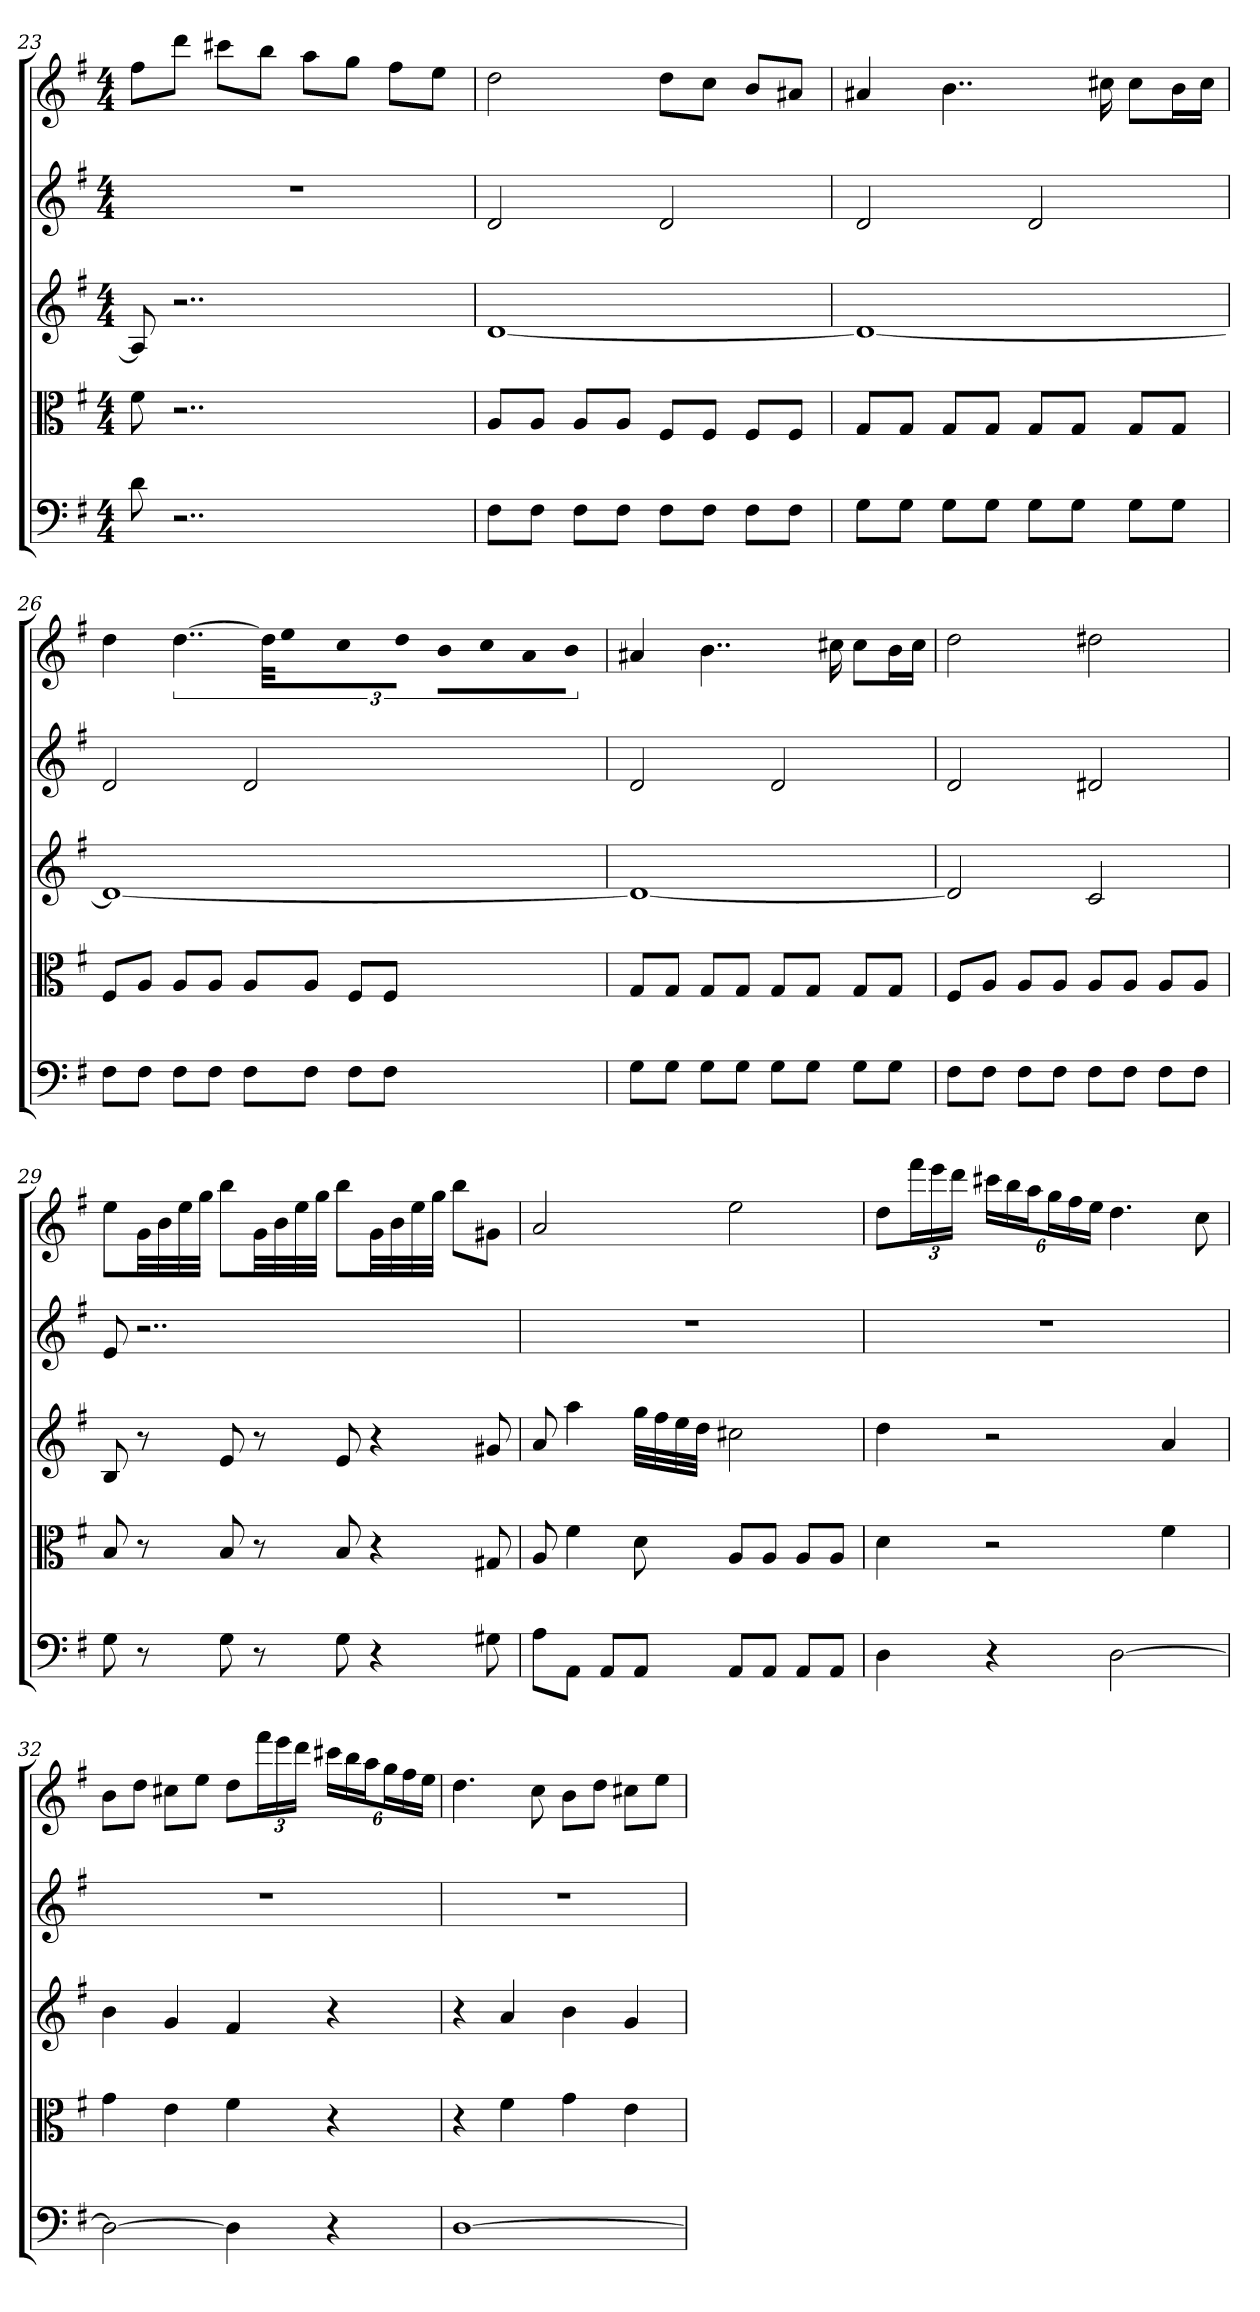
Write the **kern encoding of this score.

**kern	**kern	**kern	**kern	**kern
*part5	*part4	*part3	*part2	*part1
*staff5	*staff4	*staff3	*staff2	*staff1
*clefF4	*clefC3	*	*	*
*k[f#]	*k[f#]	*k[f#]	*k[f#]	*k[f#]
*G:	*G:	*G:	*G:	*G:
*M4/4	*M4/4	*M4/4	*M4/4	*M4/4
=23	=23	=23	=23	=23
8d	8f#	8A]	1r	8ff#L
2..r	2..r	2..r	.	8dddJ
.	.	.	.	8ccc#XL
.	.	.	.	8bbJ
.	.	.	.	8aaL
.	.	.	.	8ggJ
.	.	.	.	8ff#L
.	.	.	.	8eeJ
=24	=24	=24	=24	=24
8F#\L	8A/L	[1d	2d	2dd
8F#\J	8A/J	.	.	.
8F#\L	8A/L	.	.	.
8F#\J	8A/J	.	.	.
8F#\L	8F#/L	.	2d	8ddL
8F#\J	8F#/J	.	.	8ccJ
8F#\L	8F#/L	.	.	8bL
8F#\J	8F#/J	.	.	8a#XJ
=25	=25	=25	=25	=25
8G\L	8G/L	1d_	2d	4a#X
8G\J	8G/J	.	.	.
8G\L	8G/L	.	.	4..b
8G\J	8G/J	.	.	.
8G\L	8G/L	.	2d	.
8G\J	8G/J	.	.	.
.	.	.	.	16cc#X
8G\L	8G/L	.	.	8cc#L
8G\J	8G/J	.	.	16bL
.	.	.	.	16cc#JJ
=26	=26	=26	=26	=26
8F#\L	8F#/L	1d_	2d	4dd
8F#\J	8A/J	.	.	.
8F#\L	8A/L	.	.	[6..dd
8F#\J	8A/J	.	.	.
8F#\L	8A/L	.	2d	.
.	.	.	.	48ddKLL]
.	.	.	.	16eeJ
8F#\J	8A/J	.	.	16ccL
.	.	.	.	16ddJJ
8F#\L	8F#/L	.	.	16bLL
.	.	.	.	16ccJ
8F#\J	8F#/J	.	.	16aL
.	.	.	.	16bJJ
=27	=27	=27	=27	=27
8G\L	8G/L	1d_	2d	4a#X
8G\J	8G/J	.	.	.
8G\L	8G/L	.	.	4..b
8G\J	8G/J	.	.	.
8G\L	8G/L	.	2d	.
8G\J	8G/J	.	.	.
.	.	.	.	16cc#X
8G\L	8G/L	.	.	8cc#L
8G\J	8G/J	.	.	16bL
.	.	.	.	16cc#JJ
=28	=28	=28	=28	=28
8F#\L	8F#/L	2d]	2d	2dd
8F#\J	8A/J	.	.	.
8F#\L	8A/L	.	.	.
8F#\J	8A/J	.	.	.
8F#\L	8A/L	2c	2d#X	2dd#X
8F#\J	8A/J	.	.	.
8F#\L	8A/L	.	.	.
8F#\J	8A/J	.	.	.
=29	=29	=29	=29	=29
8G	8B	8B	8e	8eeL
8r	8r	8r	2..r	32gLL
.	.	.	.	32b
.	.	.	.	32ee
.	.	.	.	32ggJJJ
8G	8B	8e	.	8bbL
8r	8r	8r	.	32gLL
.	.	.	.	32b
.	.	.	.	32ee
.	.	.	.	32ggJJJ
8G	8B	8e	.	8bbL
4r	4r	4r	.	32gLL
.	.	.	.	32b
.	.	.	.	32ee
.	.	.	.	32ggJJJ
.	.	.	.	8bbL
8G#X	8G#X	8g#X	.	8g#XJ
=30	=30	=30	=30	=30
8A\L	8A	8a	1r	2a
8AA\J	4f#	4aa	.	.
8AA/L	.	.	.	.
8AA/J	8d	32ggLLL	.	.
.	.	32ff#	.	.
.	.	32ee	.	.
.	.	32ddJJJ	.	.
8AA/L	8A/L	2cc#X	.	2ee
8AA/J	8A/J	.	.	.
8AA/L	8A/L	.	.	.
8AA/J	8A/J	.	.	.
=31	=31	=31	=31	=31
4D	4d	4dd	1r	8ddL
.	.	.	.	24fff#L
.	.	.	.	24eee
.	.	.	.	24dddJJ
4r	2r	2r	.	24ccc#XLL
.	.	.	.	24bb
.	.	.	.	24aaJ
.	.	.	.	24ggL
.	.	.	.	24ff#
.	.	.	.	24eeJJ
[2D	.	.	.	4.dd
.	4f#	4a	.	.
.	.	.	.	8cc
=32	=32	=32	=32	=32
2D_	4g	4b	1r	8bL
.	.	.	.	8ddJ
.	4e	4g	.	8cc#XL
.	.	.	.	8eeJ
4D]	4f#	4f#	.	8ddL
.	.	.	.	24fff#L
.	.	.	.	24eee
.	.	.	.	24dddJJ
4r	4r	4r	.	24ccc#XLL
.	.	.	.	24bb
.	.	.	.	24aaJ
.	.	.	.	24ggL
.	.	.	.	24ff#
.	.	.	.	24eeJJ
=33	=33	=33	=33	=33
[1D	4r	4r	1r	4.dd
.	4f#	4a	.	.
.	.	.	.	8cc
.	4g	4b	.	8bL
.	.	.	.	8ddJ
.	4e	4g	.	8cc#XL
.	.	.	.	8eeJ
=	=	=	=	=
*-	*-	*-	*-	*-
